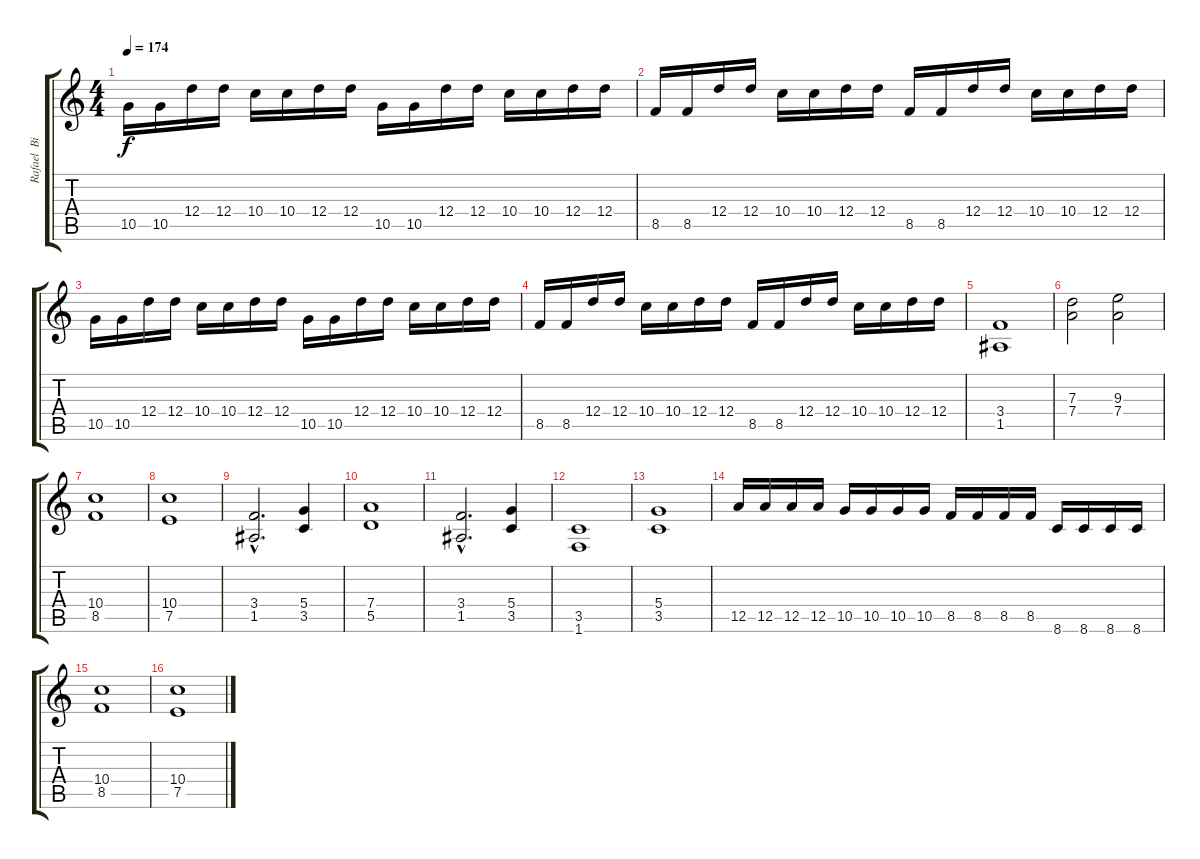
\track ("Rafael  Bittencourt" "Rafael  Bi") {instrument distortionguitar}
\staff {score tabs}
\tuning (E4 B3 G3 D3 A2 E2) {hide}
\ts (4 4)
\tempo 174
\clef g2
\ks c
10.5.16{dy f} 10.5.16 12.4.16 12.4.16 10.4.16 10.4.16 12.4.16 12.4.16 10.5.16 10.5.16 12.4.16 12.4.16 10.4.16 10.4.16 12.4.16 12.4.16 |
8.5.16 8.5.16 12.4.16 12.4.16 10.4.16 10.4.16 12.4.16 12.4.16 8.5.16 8.5.16 12.4.16 12.4.16 10.4.16 10.4.16 12.4.16 12.4.16 |
10.5.16 10.5.16 12.4.16 12.4.16 10.4.16 10.4.16 12.4.16 12.4.16 10.5.16 10.5.16 12.4.16 12.4.16 10.4.16 10.4.16 12.4.16 12.4.16 |
8.5.16 8.5.16 12.4.16 12.4.16 10.4.16 10.4.16 12.4.16 12.4.16 8.5.16 8.5.16 12.4.16 12.4.16 10.4.16 10.4.16 12.4.16 12.4.16 |
(3.4 1.5).1 |
(7.3 7.4).2 (9.3 7.4).2 |
(10.4 8.5).1 |
(10.4 7.5).1 |
(3.4{hac} 1.5{hac}).2{d} (5.4 3.5).4 |
(7.4 5.5).1 |
(3.4{hac} 1.5{hac}).2{d} (5.4 3.5).4 |
(3.5 1.6).1 |
(5.4 3.5).1 |
12.5.16 12.5.16 12.5.16 12.5.16 10.5.16 10.5.16 10.5.16 10.5.16 8.5.16 8.5.16 8.5.16 8.5.16 8.6.16 8.6.16 8.6.16 8.6.16 |
(10.4 8.5).1 |
(10.4 7.5).1
